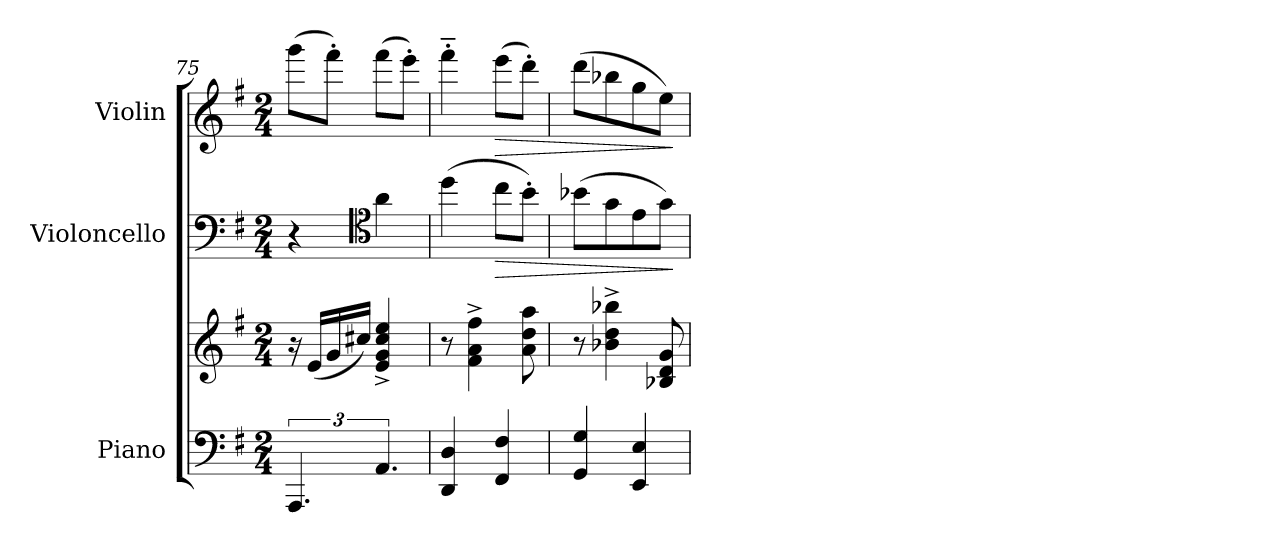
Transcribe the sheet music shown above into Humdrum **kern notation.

**kern	**kern	**kern	**dynam	**kern	**dynam
*part3	*part3	*part2	*part2	*part1	*part1
*staff4	*staff3	*staff2	*staff2	*staff1	*staff1
*I"Piano	*	*I"Violoncello	*	*I"Violin	*
*I'Pno.	*	*I'Vc.	*	*I'Vln.	*
*clefF4	*clefG2	*clefF4	*	*clefG2	*
*k[f#]	*k[f#]	*k[f#]	*	*k[f#]	*
*M2/4	*M2/4	*M2/4	*	*M2/4	*
=75	=75	=75	=75	=75	=75
6.AAA/	16r	4r	.	(8ggg\L	.
.	(16e/LL	.	.	.	.
.	16g/	.	.	8fff#'\J)	.
.	16cc#X/JJ)	.	.	.	.
*	*	*clefC4	*	*	*
6.AA/	4e/^> 4g/^> 4cc#/^> 4ee/^>	4a\	.	(8fff#\L	.
.	.	.	.	8eee'\J)	.
=76	=76	=76	=76	=76	=76
4DD/ 4D/	8r	(4dd\	.	4fff#'~\	.
.	4f#\^> 4a\^> 4ff#\^>	.	.	.	.
!	!	!	!LO:HP:b	!	!LO:HP:b
4FF#/ 4F#/	.	8cc\L	>	(8eee\L	>
.	8a\ 8dd\ 8aa\	8b'\J)	.	8ddd'\J)	.
=77	=77	=77	=77	=77	=77
4GG/ 4G/	8r	(8b-X\L	.	(8ddd\L	.
.	4b-X\^> 4dd\^> 4bb-X\^>	8g\	.	8bb-X\	.
4EE/ 4E/	.	8e\	.	8gg\	.
.	8B-X/ 8d/ 8g/	8g\J)	.	8ee\J)	.
.	.	.	]	.	]
=	=	=	=	=	=
*-	*-	*-	*-	*-	*-
